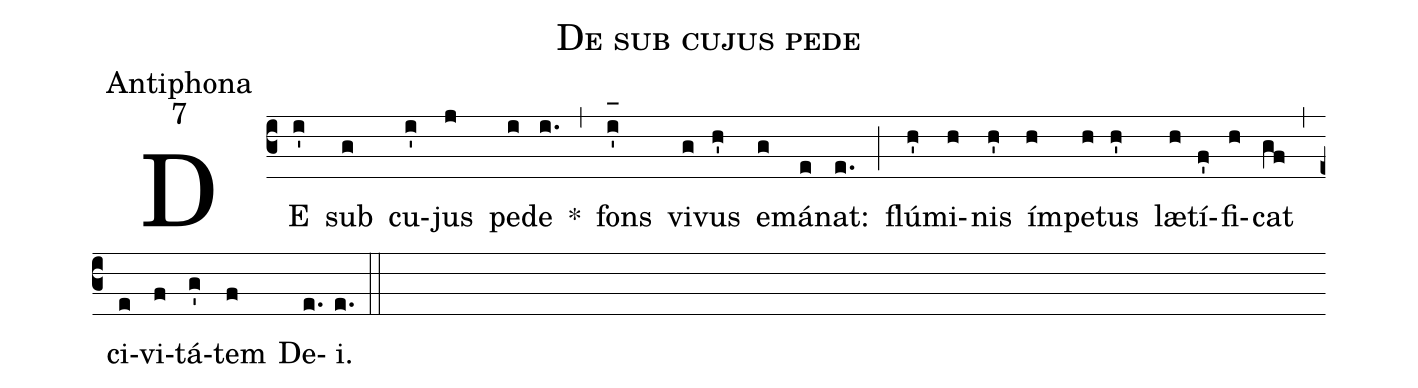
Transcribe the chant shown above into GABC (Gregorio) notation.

name:De sub cujus pede;
office-part:Antiphona;
mode:7;
%%
(c3) DE(i') sub(g) cu(i')jus(j) pe(i)de(i.) *(,) fons(i'_[oh:h]) vi(g)vus(h') e(g)má(e)nat:(e.) (;) flú(h')mi(h)nis(h') ím(h)pe(h)tus(h') læ(h)tí(f')fi(h)cat(gf) (,) ci(e)vi(f)tá(g')tem(f) De(e.)i.(e.) (::)
%<eu>E(i) u(i) o(j) u(i) a(h) e.</eu>(gh..) (::)
